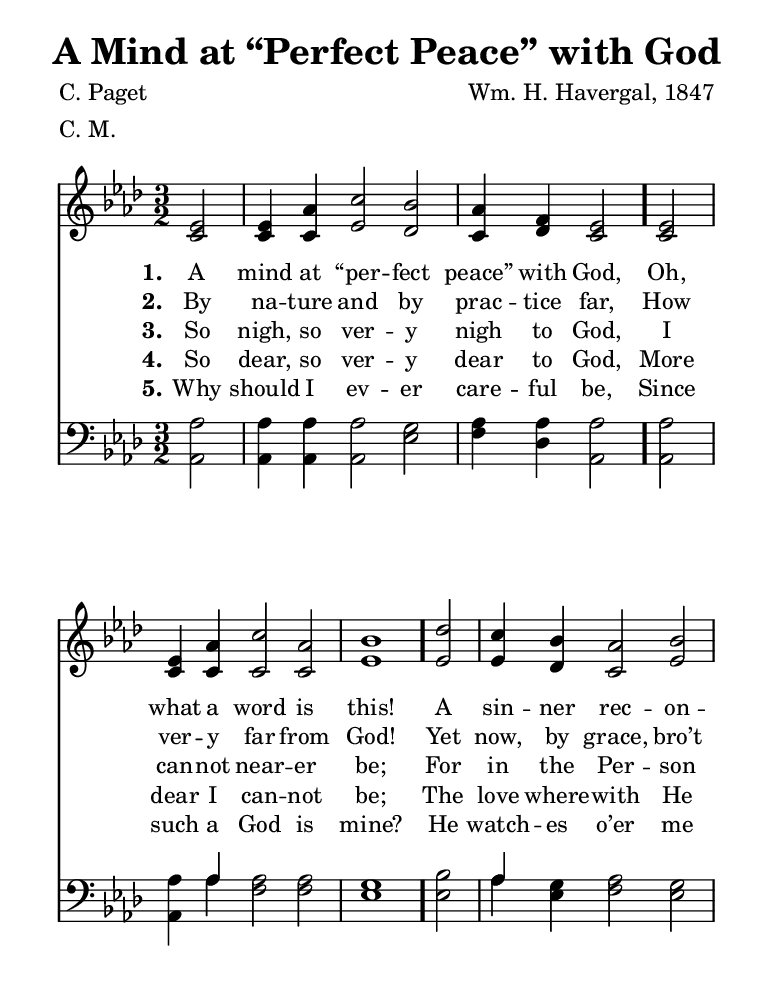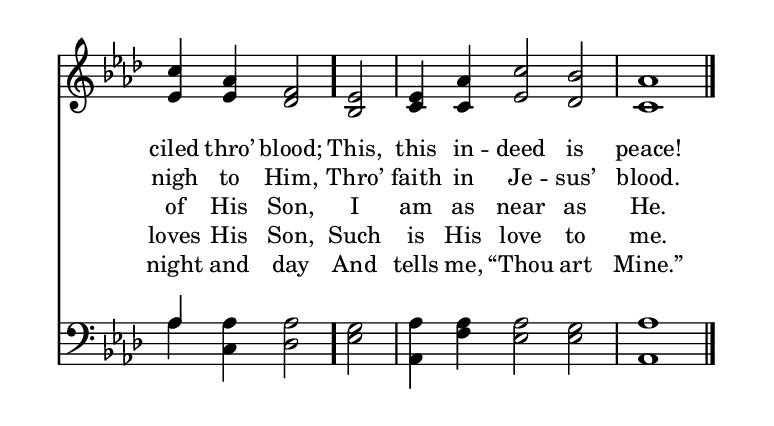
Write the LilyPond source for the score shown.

\include "common/global.ily"
\paper {
  \include "common/paper.ily"
  ragged-bottom = ##t
  system-system-spacing.padding = 11
}

\header{
  hymnnumber = "252"
  title = "A Mind at “Perfect Peace” with God"
  tunename = "Evan"
  meter = "C. M."
  poet = "C. Paget"
  composer = "Wm. H. Havergal, 1847"
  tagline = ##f
}

global = {
  \include "common/overrides.ily"
  \override Staff.TimeSignature.style = #'numbered
  \time 3/2
  \override Score.MetronomeMark.transparent = ##t % hide all fermata changes too
  \tempo 4=100
  \key aes \major
  \partial 2
  \autoBeamOff
}

patternA = { c2 | c4 c c2 c | c4 c c2 }
patternB = { c2 | c4 c c2 c | c1 }

notesSoprano = {
\global
\relative c' {

  \changePitch \patternA { ees | ees aes c bes | aes f ees }
  \changePitch \patternB { ees | ees aes c aes | bes } \eogbreak
  \changePitch \patternA { des | c bes aes bes | c aes f }
  \changePitch \patternB { ees | ees aes c bes | aes } \eogbreak

  \bar "|."

}
}

notesAlto = {
\global
\relative e' {

  \changePitch \patternA { c | c c ees des | c des c }
  \changePitch \patternB { c | c c c c | ees }
  \changePitch \patternA { ees | ees des c ees | ees ees des }
  \changePitch \patternB { bes | c c ees des | c }

}
}

notesTenor = {
\global
\relative a {

  \changePitch \patternA { aes | aes aes aes g | aes aes aes }
  \changePitch \patternB { aes | aes aes aes aes | g }
  \changePitch \patternA { bes | aes g aes g | aes aes aes }
  \changePitch \patternB { g | aes aes aes g | aes }

}
}

notesBass = {
\global
\relative f, {

  \changePitch \patternA { aes | aes aes aes ees' | f des aes }
  \changePitch \patternB { aes | aes aes' f f | ees }
  \changePitch \patternA { ees | aes ees f ees | aes c, des }
  \changePitch \patternB { ees | aes, f' ees ees | aes, }

}
}

wordsA = \lyricmode {
\set stanza = "1."

A mind at “per -- fect peace” with God, \bar "."
Oh, what a word is this! \bar "."
A sin -- ner rec -- on -- ciled thro’ blood; \bar "."
This, this in -- deed is peace! \bar "."

}

wordsB = \lyricmode {
\set stanza = "2."

By na -- ture and by prac -- tice far,
How ver -- y far from God!
Yet now, by grace, bro’t nigh to Him,
Thro’ faith in Je -- sus’ blood.

}

wordsC = \lyricmode {
\set stanza = "3."

So nigh, so ver -- y nigh to God,
I can -- not near -- er be;
For in the Per -- son of His Son,
I am as near as He.

}

wordsD = \lyricmode {
\set stanza = "4."

So dear, so ver -- y dear to God,
More dear I can -- not be;
The love where -- with He loves His Son,
Such is His love to me.

}

wordsE = \lyricmode {
\set stanza = "5."

Why should I ev -- er care -- ful be,
Since such a God is mine?
He watch -- es o’er me night and day
And tells me, “Thou art Mine.”

}

\score {
  \context ChoirStaff <<
    \context Staff = upper <<
      \set Staff.autoBeaming = ##f
      \set ChoirStaff.systemStartDelimiter = #'SystemStartBar
      \set ChoirStaff.printPartCombineTexts = ##f
      \partcombine #'(2 . 11) \notesSoprano \notesAlto
      \context NullVoice = sopranos { \voiceOne << \notesSoprano >> }
      \context Lyrics = one   \lyricsto sopranos \wordsA
      \context Lyrics = two   \lyricsto sopranos \wordsB
      \context Lyrics = three \lyricsto sopranos \wordsC
      \context Lyrics = four  \lyricsto sopranos \wordsD
      \context Lyrics = five  \lyricsto sopranos \wordsE
    >>
    \context Staff = men <<
      \set Staff.autoBeaming = ##f
      \clef bass
      \set ChoirStaff.printPartCombineTexts = ##f
      \partcombine #'(2 . 11) \notesTenor \notesBass
    >>
  >>
  \layout {
    \include "common/layout.ily"
  }
  \midi{
    \include "common/midi.ily"
  }
}

\version "2.19.49"  % necessary for upgrading to future LilyPond versions.

% vi:set et ts=2 sw=2 ai nocindent syntax=lilypond:
